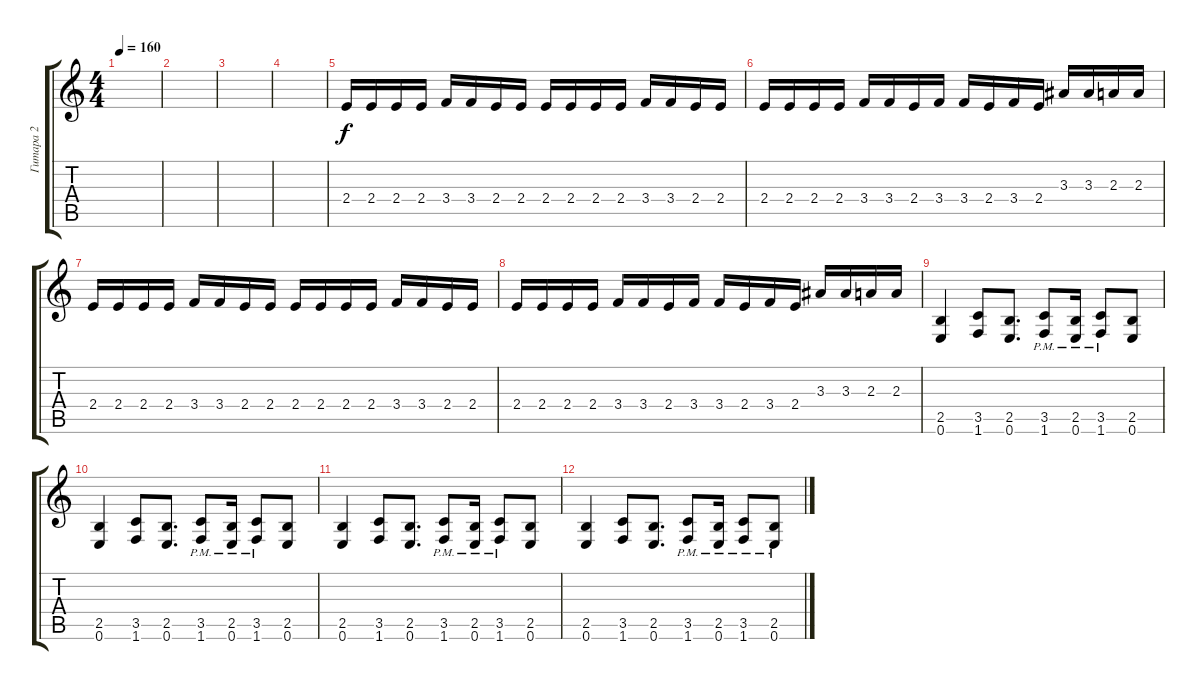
\track ("Гитара 2" "Гитара 2") {instrument distortionguitar}
\staff {score tabs}
\tuning (E4 B3 G3 D3 A2 E2) {hide}
\ts (4 4)
\tempo 160
\clef g2
\ks c
|
|
|
|
2.4.16 2.4.16 2.4.16 2.4.16 3.4.16 3.4.16 2.4.16 2.4.16 2.4.16 2.4.16 2.4.16 2.4.16 3.4.16 3.4.16 2.4.16 2.4.16 |
2.4.16 2.4.16 2.4.16 2.4.16 3.4.16 3.4.16 2.4.16 3.4.16 3.4.16 2.4.16 3.4.16 2.4.16 3.3.16 3.3.16 2.3.16 2.3.16 |
2.4.16 2.4.16 2.4.16 2.4.16 3.4.16 3.4.16 2.4.16 2.4.16 2.4.16 2.4.16 2.4.16 2.4.16 3.4.16 3.4.16 2.4.16 2.4.16 |
2.4.16 2.4.16 2.4.16 2.4.16 3.4.16 3.4.16 2.4.16 3.4.16 3.4.16 2.4.16 3.4.16 2.4.16 3.3.16 3.3.16 2.3.16 2.3.16 |
(2.5 0.6).4 (3.5 1.6).8 (2.5 0.6).8{d} (3.5{pm} 1.6{pm}).8 (2.5{pm} 0.6{pm}).16 (3.5{pm} 1.6{pm}).8 (2.5 0.6).8 |
(2.5 0.6).4 (3.5 1.6).8 (2.5 0.6).8{d} (3.5{pm} 1.6{pm}).8 (2.5{pm} 0.6{pm}).16 (3.5{pm} 1.6{pm}).8 (2.5 0.6).8 |
(2.5 0.6).4 (3.5 1.6).8 (2.5 0.6).8{d} (3.5{pm} 1.6{pm}).8 (2.5{pm} 0.6{pm}).16 (3.5{pm} 1.6{pm}).8 (2.5 0.6).8 |
(2.5 0.6).4 (3.5 1.6).8 (2.5 0.6).8{d} (3.5{pm} 1.6{pm}).8 (2.5{pm} 0.6{pm}).16 (3.5{pm} 1.6{pm}).8 (2.5{pm} 0.6{pm}).8
